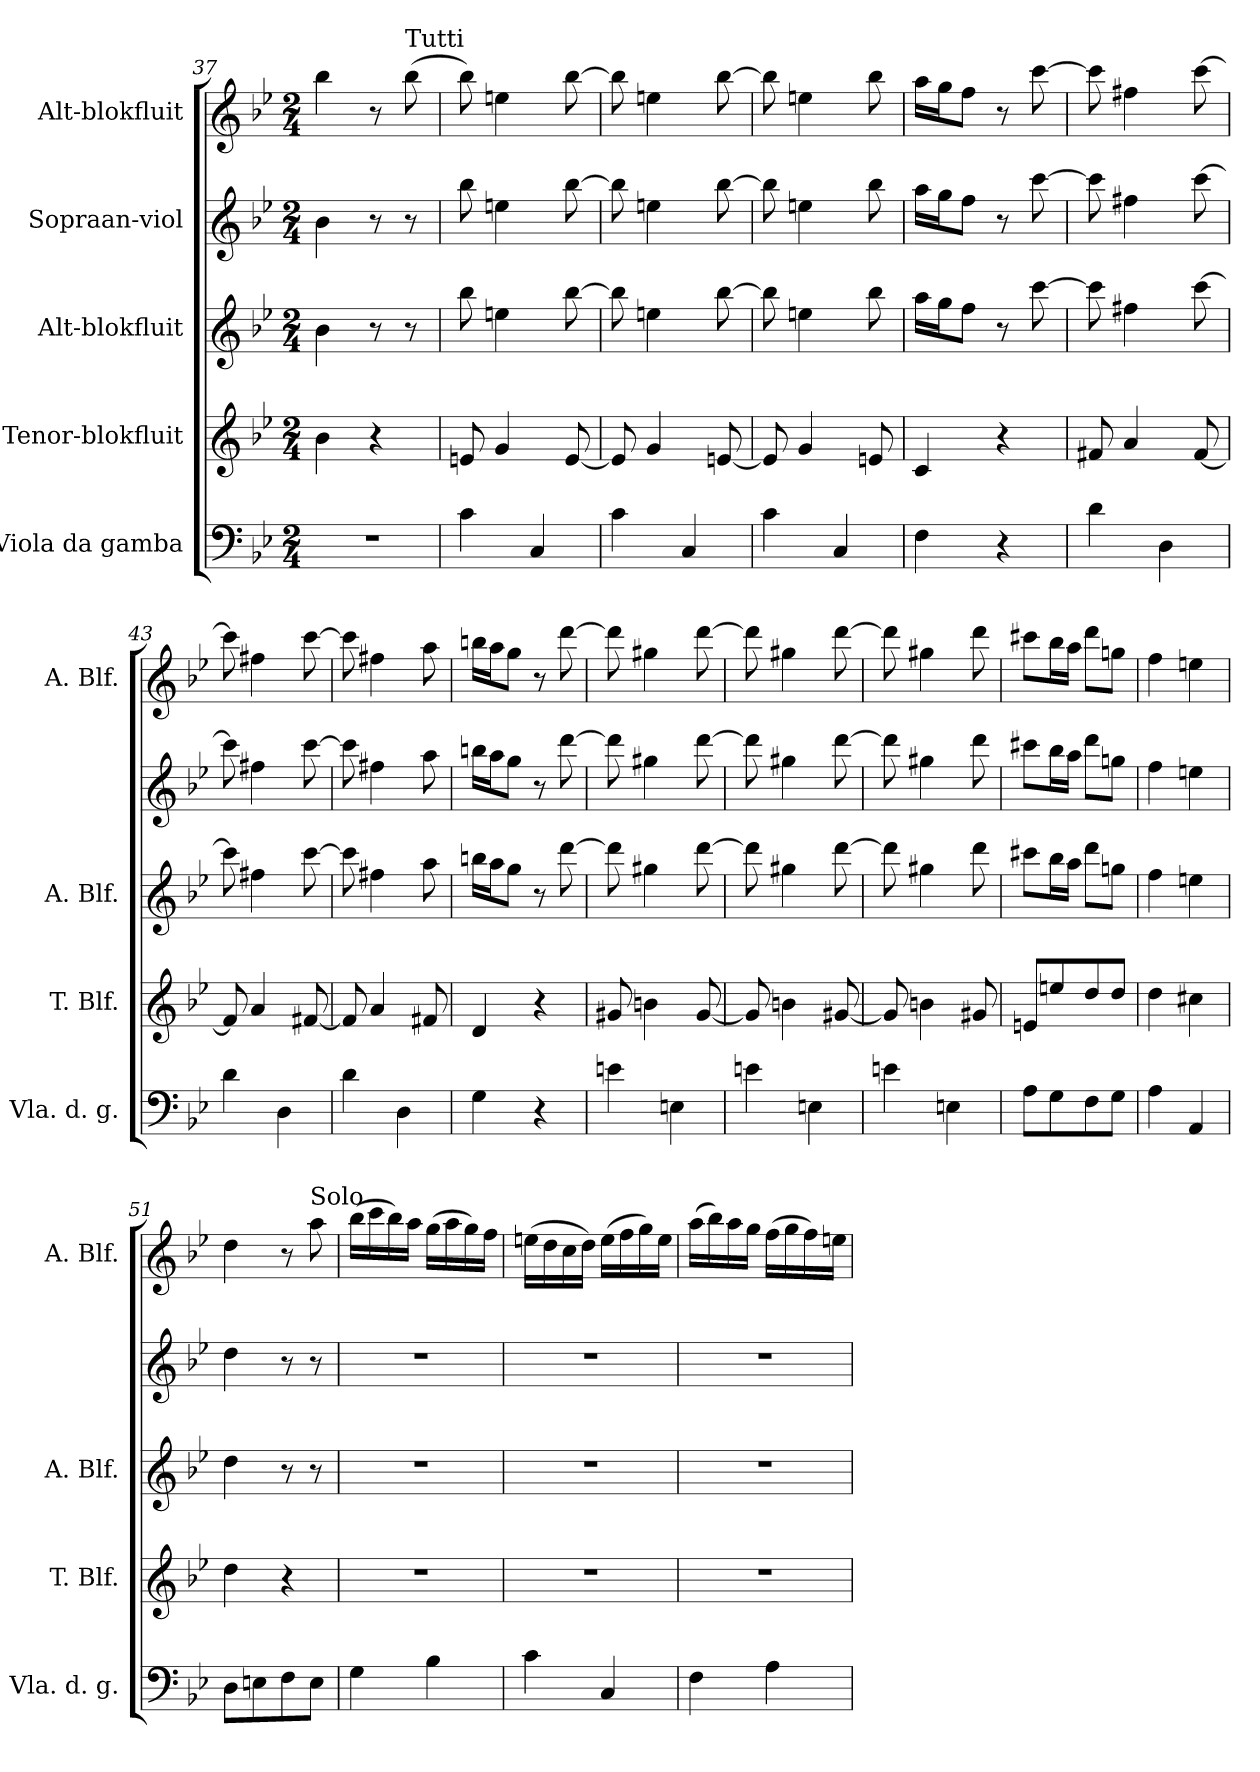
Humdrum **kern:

**kern	**kern	**kern	**kern	**kern
*part5	*part4	*part3	*part2	*part1
*staff5	*staff4	*staff3	*staff2	*staff1
*I"Viola da gamba	*I"Tenor-blokfluit	*I"Alt-blokfluit	*I"Sopraan-viol	*I"Alt-blokfluit
*I'Vla. d. g.	*I'T. Blf.	*I'A. Blf.	*	*I'A. Blf.
*clefF4	*clefG2	*clefG2	*clefG2	*clefG2
*k[b-e-]	*k[b-e-]	*k[b-e-]	*k[b-e-]	*k[b-e-]
*M2/4	*M2/4	*M2/4	*M2/4	*M2/4
=37	=37	=37	=37	=37
2r	4b-\	4b-\	4b-\	4bb-\
.	4r	8r	8r	8r
!	!	!	!	!LO:TX:a:t=Tutti
.	.	8r	8r	(8bb-\
=38	=38	=38	=38	=38
4c\	8en/	8bb-\	8bb-\	8bb-\)
.	4g/	4een\	4een\	4een\
4C/	.	.	.	.
.	[8e/	[8bb-\	[8bb-\	[8bb-\
=39	=39	=39	=39	=39
4c\	8e/]	8bb-\]	8bb-\]	8bb-\]
.	4g/	4een\	4een\	4een\
4C/	.	.	.	.
.	[8en/	[8bb-\	[8bb-\	[8bb-\
!!LO:LB:g=z
=40	=40	=40	=40	=40
4c\	8en/]	8bb-\]	8bb-\]	8bb-\]
.	4g/	4een\	4een\	4een\
4C/	.	.	.	.
.	8en/	8bb-\	8bb-\	8bb-\
=41	=41	=41	=41	=41
4F\	4c/	16aa\LL	16aa\LL	16aa\LL
.	.	16gg\J	16gg\J	16gg\J
.	.	8ff\J	8ff\J	8ff\J
4r	4r	8r	8r	8r
.	.	[8ccc\	[8ccc\	[8ccc\
=42	=42	=42	=42	=42
4d\	8f#X/	8ccc\]	8ccc\]	8ccc\]
.	4a/	4ff#X\	4ff#X\	4ff#X\
4D\	.	.	.	.
.	[8f#/	[8ccc\	[8ccc\	[8ccc\
=43	=43	=43	=43	=43
4d\	8f#/]	8ccc\]	8ccc\]	8ccc\]
.	4a/	4ff#X\	4ff#X\	4ff#X\
4D\	.	.	.	.
.	[8f#X/	[8ccc\	[8ccc\	[8ccc\
=44	=44	=44	=44	=44
4d\	8f#/]	8ccc\]	8ccc\]	8ccc\]
.	4a/	4ff#X\	4ff#X\	4ff#X\
4D\	.	.	.	.
.	8f#X/	8aa\	8aa\	8aa\
=45	=45	=45	=45	=45
4G\	4d/	16bbn\LL	16bbn\LL	16bbn\LL
.	.	16aa\J	16aa\J	16aa\J
.	.	8gg\J	8gg\J	8gg\J
4r	4r	8r	8r	8r
.	.	[8ddd\	[8ddd\	[8ddd\
=46	=46	=46	=46	=46
4en\	8g#X/	8ddd\]	8ddd\]	8ddd\]
.	4bn\	4gg#X\	4gg#X\	4gg#X\
4En\	.	.	.	.
.	[8g#/	[8ddd\	[8ddd\	[8ddd\
!!LO:LB:g=z
=47	=47	=47	=47	=47
4en\	8g#/]	8ddd\]	8ddd\]	8ddd\]
.	4bn\	4gg#X\	4gg#X\	4gg#X\
4En\	.	.	.	.
.	[8g#X/	[8ddd\	[8ddd\	[8ddd\
=48	=48	=48	=48	=48
4en\	8g#/]	8ddd\]	8ddd\]	8ddd\]
.	4bn\	4gg#X\	4gg#X\	4gg#X\
4En\	.	.	.	.
.	8g#X/	8ddd\	8ddd\	8ddd\
=49	=49	=49	=49	=49
8A\L	8en/L	8ccc#X\L	8ccc#X\L	8ccc#X\L
8G\	8een/	16bb-\L	16bb-\L	16bb-\L
.	.	16aa\JJ	16aa\JJ	16aa\JJ
8F\	8dd/	8ddd\L	8ddd\L	8ddd\L
8G\J	8dd/J	8ggn\J	8ggn\J	8ggn\J
=50	=50	=50	=50	=50
4A\	4dd\	4ff\	4ff\	4ff\
4AA/	4cc#X\	4een\	4een\	4een\
=51	=51	=51	=51	=51
8D\L	4dd\	4dd\	4dd\	4dd\
8En\	.	.	.	.
8F\	4r	8r	8r	8r
!	!	!	!	!LO:TX:a:t=Solo
8E\J	.	8r	8r	8aa\
=52	=52	=52	=52	=52
4G\	2r	2r	2r	(16bb-\LL
.	.	.	.	16ccc\
.	.	.	.	16bb-\)
.	.	.	.	16aa\JJ
4B-\	.	.	.	(16gg\LL
.	.	.	.	16aa\
.	.	.	.	16gg\)
.	.	.	.	16ff\JJ
!!LO:PB:g=z
=53	=53	=53	=53	=53
4c\	2r	2r	2r	(16een\LL
.	.	.	.	16dd\
.	.	.	.	16cc\
.	.	.	.	16dd\JJ)
4C/	.	.	.	(16ee\LL
.	.	.	.	16ff\
.	.	.	.	16gg\)
.	.	.	.	16ee\JJ
=54	=54	=54	=54	=54
4F\	2r	2r	2r	(16aa\LL
.	.	.	.	16bb-\)
.	.	.	.	16aa\
.	.	.	.	16gg\JJ
4A\	.	.	.	(16ff\LL
.	.	.	.	16gg\
.	.	.	.	16ff\)
.	.	.	.	16een\JJ
=	=	=	=	=
*-	*-	*-	*-	*-
